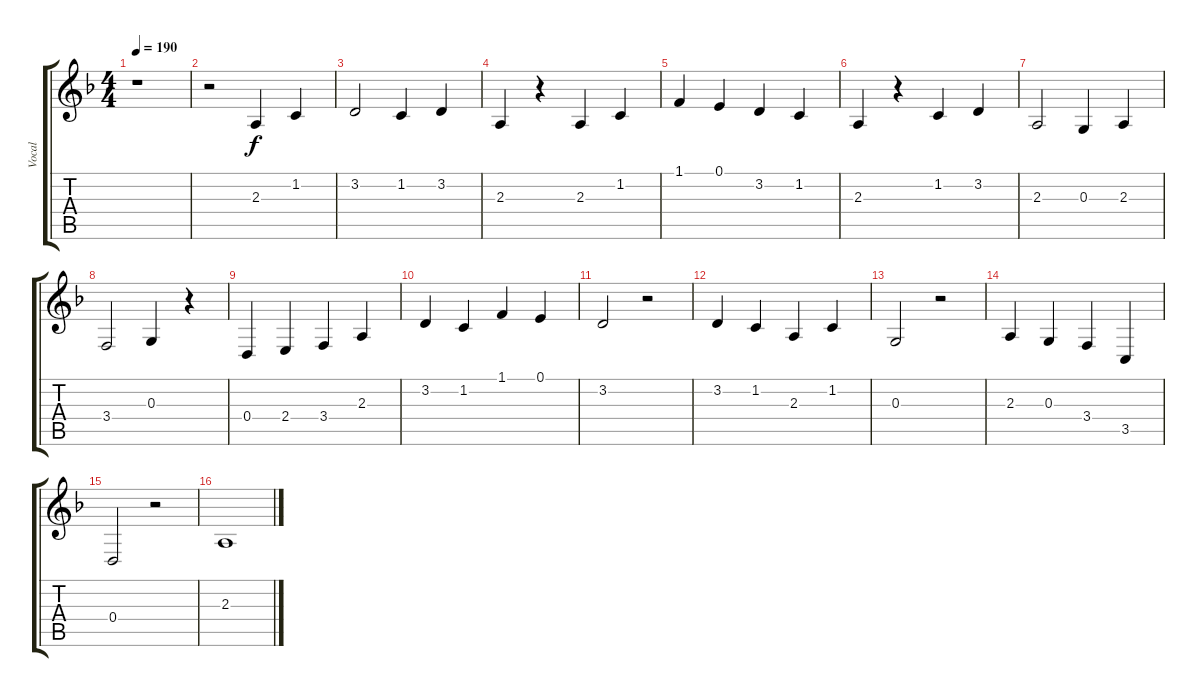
\track ("Vocal" "Vocal") {instrument acousticgrandpiano}
\staff {score tabs}
\tuning (E4 B3 G3 D3 A2 E2) {hide}
\ts (4 4)
\tempo 190
\clef g2
\ks f
r.1{dy f} |
r.2 2.3.4 1.2.4 |
3.2.2 1.2.4 3.2.4 |
2.3.4 r.4 2.3.4 1.2.4 |
1.1.4 0.1.4 3.2.4 1.2.4 |
2.3.4 r.4 1.2.4 3.2.4 |
2.3.2 0.3.4 2.3.4 |
3.4.2 0.3.4 r.4 |
0.4.4 2.4.4 3.4.4 2.3.4 |
3.2.4 1.2.4 1.1.4 0.1.4 |
3.2.2 r.2 |
3.2.4 1.2.4 2.3.4 1.2.4 |
0.3.2 r.2 |
2.3.4 0.3.4 3.4.4 3.5.4 |
0.4.2 r.2 |
2.3.1
